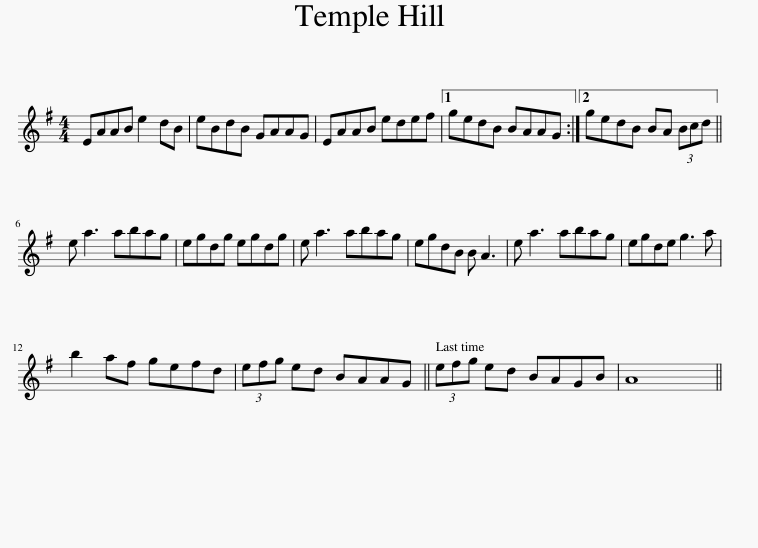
X:1
L:1/8
M:4/4
I:linebreak $
K:G
V:1 treble
V:1
 EAAB e2 dB | eBdB GAAG | EAAB edef |1 gedB BAAG :|2 gedB BA (3Bcd ||$ %5
 e a3 abag | egdg egdg | e a3 abag | egdB B A3 | e a3 abag | %10
 egde g3 a |$ b2 af gefd | (3efg ed BAAG || (3efg ed BAGB | A8 || %15
